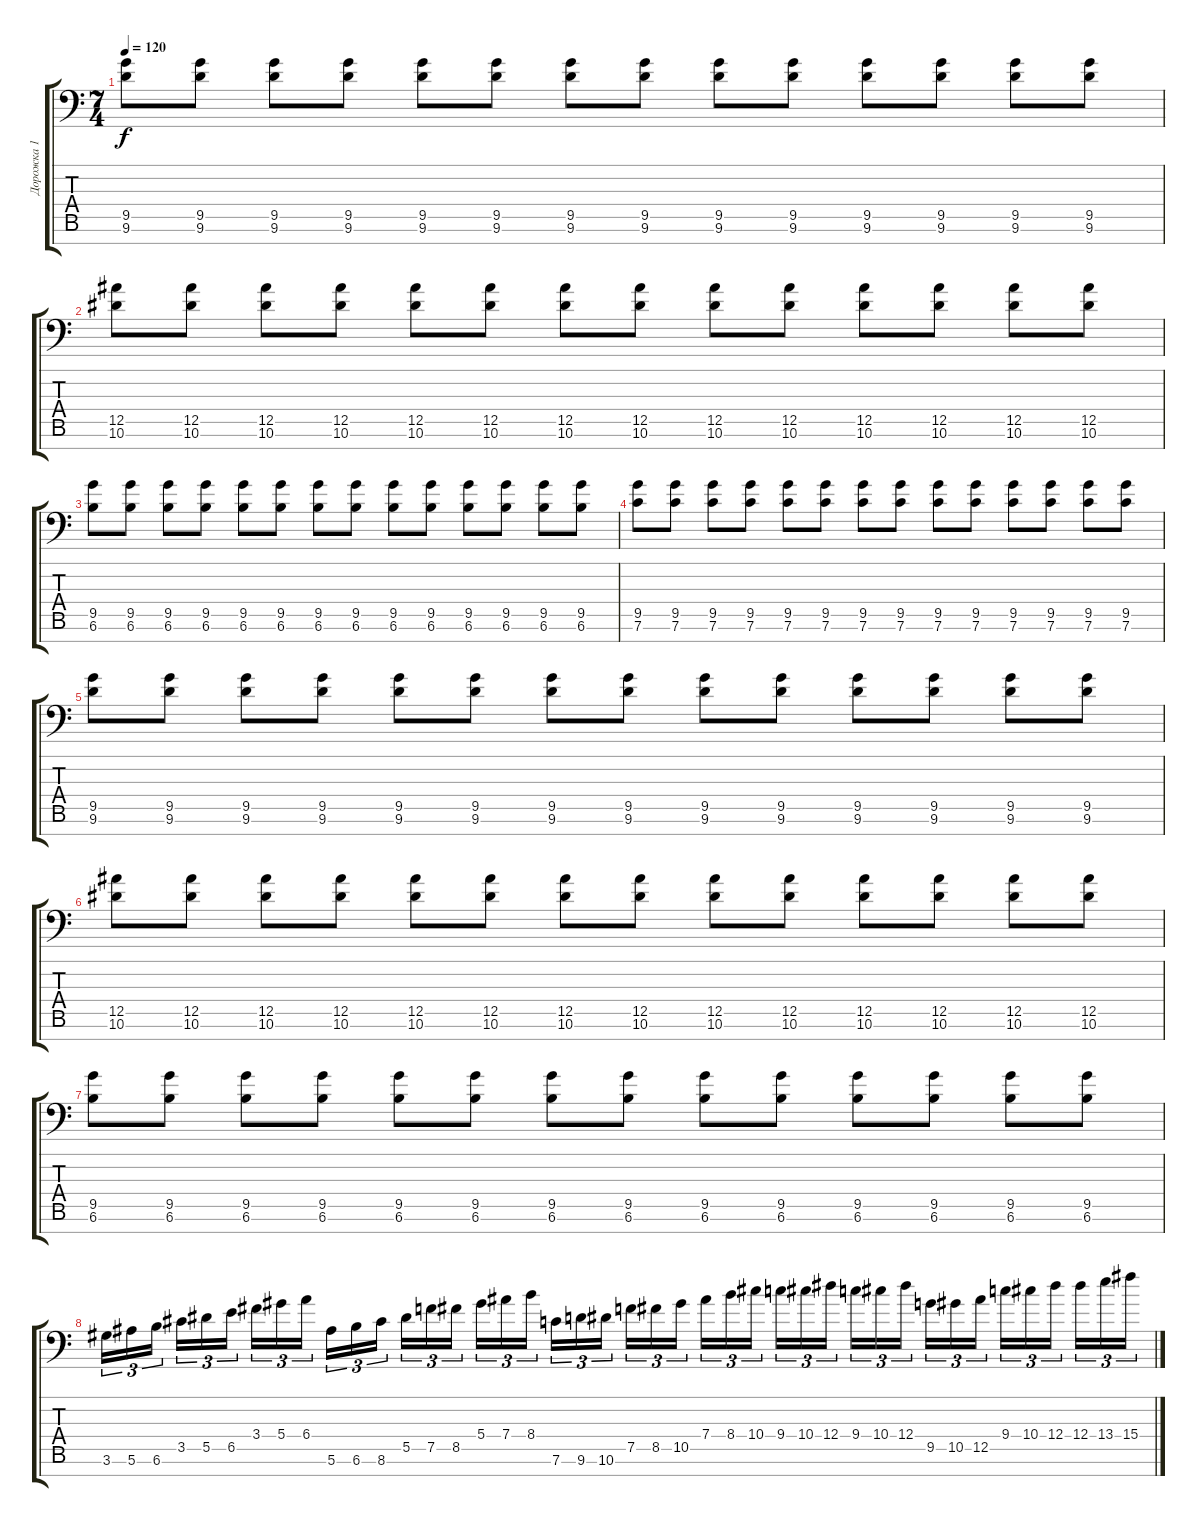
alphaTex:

\track ("Дорожка 1" "Дорожка 1") {instrument distortionguitar}
\staff {score tabs}
\tuning (E4 C4 G3 Eb3 Bb2 F2 G1) {hide}
\ts (7 4)
\tempo 120
\clef f4
\ks c
(9.5 9.6).8{dy f} (9.5 9.6).8 (9.5 9.6).8 (9.5 9.6).8 (9.5 9.6).8 (9.5 9.6).8 (9.5 9.6).8 (9.5 9.6).8 (9.5 9.6).8 (9.5 9.6).8 (9.5 9.6).8 (9.5 9.6).8 (9.5 9.6).8 (9.5 9.6).8 |
(12.5 10.6).8 (12.5 10.6).8 (12.5 10.6).8 (12.5 10.6).8 (12.5 10.6).8 (12.5 10.6).8 (12.5 10.6).8 (12.5 10.6).8 (12.5 10.6).8 (12.5 10.6).8 (12.5 10.6).8 (12.5 10.6).8 (12.5 10.6).8 (12.5 10.6).8 |
(9.5 6.6).8 (9.5 6.6).8 (9.5 6.6).8 (9.5 6.6).8 (9.5 6.6).8 (9.5 6.6).8 (9.5 6.6).8 (9.5 6.6).8 (9.5 6.6).8 (9.5 6.6).8 (9.5 6.6).8 (9.5 6.6).8 (9.5 6.6).8 (9.5 6.6).8 |
(9.5 7.6).8 (9.5 7.6).8 (9.5 7.6).8 (9.5 7.6).8 (9.5 7.6).8 (9.5 7.6).8 (9.5 7.6).8 (9.5 7.6).8 (9.5 7.6).8 (9.5 7.6).8 (9.5 7.6).8 (9.5 7.6).8 (9.5 7.6).8 (9.5 7.6).8 |
(9.5 9.6).8 (9.5 9.6).8 (9.5 9.6).8 (9.5 9.6).8 (9.5 9.6).8 (9.5 9.6).8 (9.5 9.6).8 (9.5 9.6).8 (9.5 9.6).8 (9.5 9.6).8 (9.5 9.6).8 (9.5 9.6).8 (9.5 9.6).8 (9.5 9.6).8 |
(12.5 10.6).8 (12.5 10.6).8 (12.5 10.6).8 (12.5 10.6).8 (12.5 10.6).8 (12.5 10.6).8 (12.5 10.6).8 (12.5 10.6).8 (12.5 10.6).8 (12.5 10.6).8 (12.5 10.6).8 (12.5 10.6).8 (12.5 10.6).8 (12.5 10.6).8 |
(9.5 6.6).8 (9.5 6.6).8 (9.5 6.6).8 (9.5 6.6).8 (9.5 6.6).8 (9.5 6.6).8 (9.5 6.6).8 (9.5 6.6).8 (9.5 6.6).8 (9.5 6.6).8 (9.5 6.6).8 (9.5 6.6).8 (9.5 6.6).8 (9.5 6.6).8 |
3.6.16{tu (3 2)} 5.6.16{tu (3 2)} 6.6.16{tu (3 2) beam splitsecondary} 3.5.16{tu (3 2)} 5.5.16{tu (3 2)} 6.5.16{tu (3 2)} 3.4.16{tu (3 2)} 5.4.16{tu (3 2)} 6.4.16{tu (3 2) beam splitsecondary} 5.6.16{tu (3 2)} 6.6.16{tu (3 2)} 8.6.16{tu (3 2)} 5.5.16{tu (3 2)} 7.5.16{tu (3 2)} 8.5.16{tu (3 2) beam splitsecondary} 5.4.16{tu (3 2)} 7.4.16{tu (3 2)} 8.4.16{tu (3 2)} 7.6.16{tu (3 2)} 9.6.16{tu (3 2)} 10.6.16{tu (3 2) beam splitsecondary} 7.5.16{tu (3 2)} 8.5.16{tu (3 2)} 10.5.16{tu (3 2)} 7.4.16{tu (3 2)} 8.4.16{tu (3 2)} 10.4.16{tu (3 2) beam splitsecondary} 9.4.16{tu (3 2)} 10.4.16{tu (3 2)} 12.4.16{tu (3 2)} 9.4.16{tu (3 2)} 10.4.16{tu (3 2)} 12.4.16{tu (3 2) beam splitsecondary} 9.5.16{tu (3 2)} 10.5.16{tu (3 2)} 12.5.16{tu (3 2)} 9.4.16{tu (3 2)} 10.4.16{tu (3 2)} 12.4.16{tu (3 2) beam splitsecondary} 12.4.16{tu (3 2)} 13.4.16{tu (3 2)} 15.4.16{tu (3 2)}
